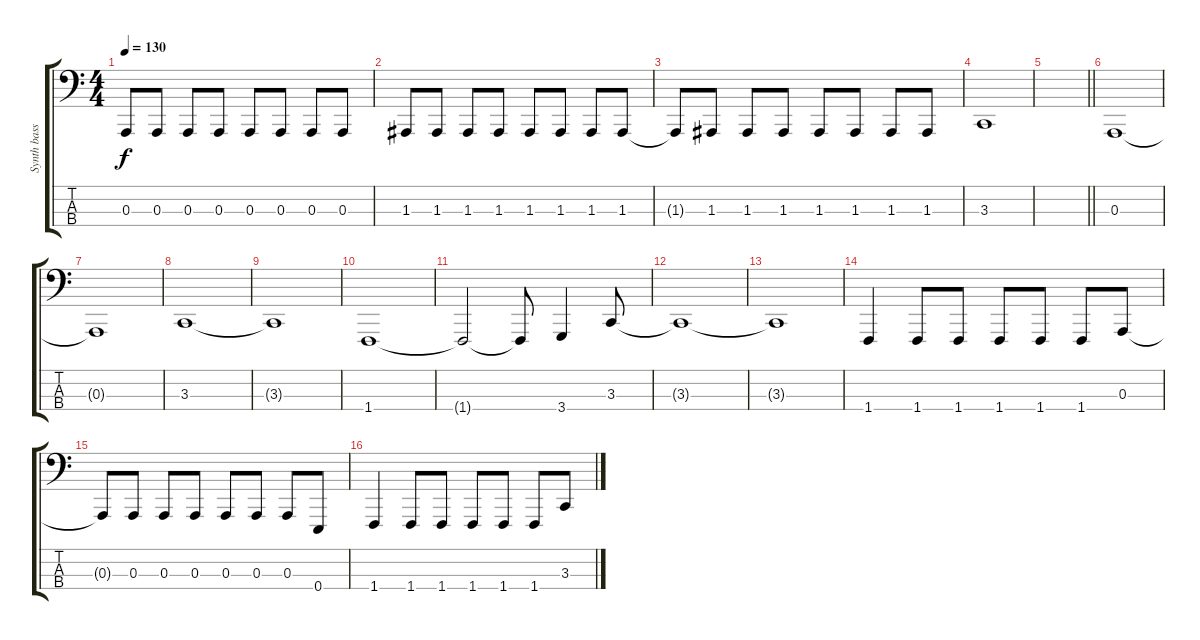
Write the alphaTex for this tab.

\track ("Synth bass" "Synth bass") {instrument lead8bassandlead}
\staff {score tabs}
\tuning (G2 D2 A1 E1) {hide}
\ts (4 4)
\tempo 130
\clef f4
\ks c
0.3{t}.8{dy f} 0.3.8 0.3.8 0.3.8 0.3.8 0.3.8 0.3.8 0.3.8 |
1.3.8 1.3.8 1.3.8 1.3.8 1.3.8 1.3.8 1.3.8 1.3.8 |
1.3{t}.8 1.3.8 1.3.8 1.3.8 1.3.8 1.3.8 1.3.8 1.3.8 |
3.3.1 |
\barLineRight lightlight
|
0.3.1 |
0.3{t}.1 |
3.3.1 |
3.3{t}.1 |
1.4.1 |
1.4{t}.2 1.4{t}.8 3.4.4 3.3.8 |
3.3{t}.1 |
3.3{t}.1 |
1.4.4 1.4.8 1.4.8 1.4.8 1.4.8 1.4.8 0.3.8 |
0.3{t}.8 0.3.8 0.3.8 0.3.8 0.3.8 0.3.8 0.3.8 0.4.8 |
1.4.4 1.4.8 1.4.8 1.4.8 1.4.8 1.4.8 3.3.8
